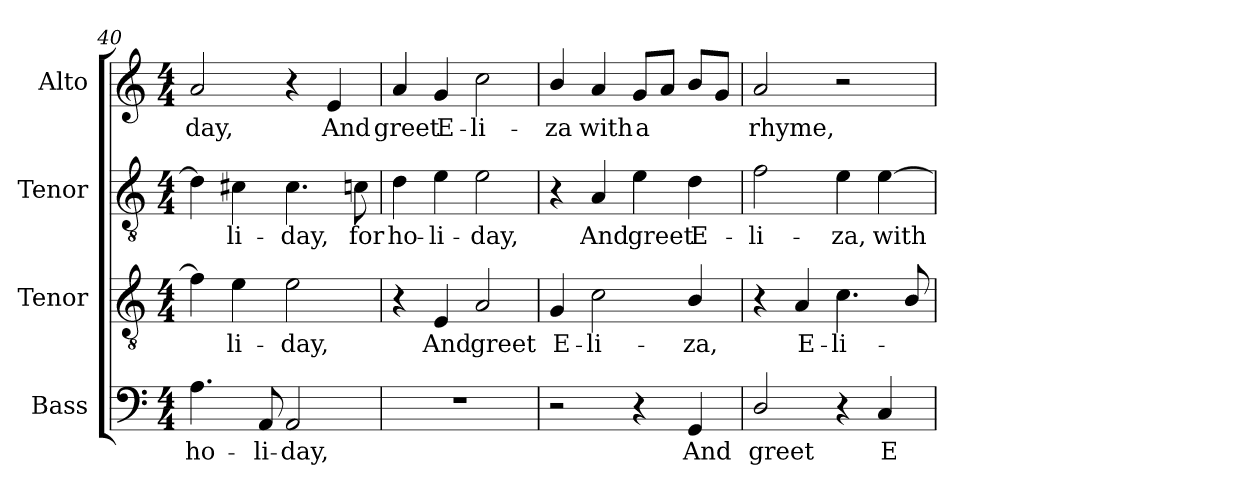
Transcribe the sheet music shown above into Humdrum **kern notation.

**kern	**text	**kern	**text	**kern	**text	**kern	**text
*part4	*part4	*part3	*part3	*part2	*part2	*part1	*part1
*staff4	*staff4	*staff3	*staff3	*staff2	*staff2	*staff1	*staff1
*I"Bass	*	*I"Tenor	*	*I"Tenor	*	*I"Alto	*
*I'B.	*	*I'T.	*	*I'T.	*	*I'A.	*
!!LO:PB:g=z
*clefF4	*	*clefGv2	*	*clefGv2	*	*clefG2	*
*	*	*ITrd7c12	*	*ITrd7c12	*	*	*
*k[]	*	*k[]	*	*k[]	*	*k[]	*
*C:	*	*C:	*	*C:	*	*C:	*
*M4/4	*	*M4/4	*	*M4/4	*	*M4/4	*
=40	=40	=40	=40	=40	=40	=40	=40
!	!LO:LY:b:color=#000000	!	!	!	!	!	!
!	!	!	!	!	!	!	!LO:LY:b:color=#000000
4.Ai\	ho-	4Fi\]	.	4Di\]	.	2ai/	-day,
!	!	!	!LO:LY:b:color=#000000	!	!	!	!
!	!	!	!	!	!LO:LY:b:color=#000000	!	!
.	.	4Ei\	-li-	4C#Xi\	-li-	.	.
!	!LO:LY:b:color=#000000	!	!	!	!	!	!
8AAi/	-li-	.	.	.	.	.	.
!	!LO:LY:b:color=#000000	!	!	!	!	!	!
!	!	!	!LO:LY:b:color=#000000	!	!	!	!
!	!	!	!	!	!LO:LY:b:color=#000000	!	!
2AAi/	-day,	2Ei\	-day,	4.C#i\	-day,	4r	.
!	!	!	!	!	!	!	!LO:LY:b:color=#000000
.	.	.	.	.	.	4ei/	And
!	!	!	!	!	!LO:LY:b:color=#000000	!	!
.	.	.	.	8Cni\	for	.	.
=41	=41	=41	=41	=41	=41	=41	=41
!	!	!	!	!	!LO:LY:b:color=#000000	!	!
!	!	!	!	!	!	!	!LO:LY:b:color=#000000
1r	.	4r	.	4Di\	ho-	4ai/	greet
!	!	!	!LO:LY:b:color=#000000	!	!	!	!
!	!	!	!	!	!LO:LY:b:color=#000000	!	!
!	!	!	!	!	!	!	!LO:LY:b:color=#000000
.	.	4EEi/	And	4Ei\	-li-	4gi/	E-
!	!	!	!LO:LY:b:color=#000000	!	!	!	!
!	!	!	!	!	!LO:LY:b:color=#000000	!	!
!	!	!	!	!	!	!	!LO:LY:b:color=#000000
.	.	2AAi/	greet	2Ei\	-day,	2cci\	-li-
=42	=42	=42	=42	=42	=42	=42	=42
!	!	!	!LO:LY:b:color=#000000	!	!	!	!
!	!	!	!	!	!	!	!LO:LY:b:color=#000000
2r	.	4GGi/	E-	4r	.	4bi/	-za
!	!	!	!LO:LY:b:color=#000000	!	!	!	!
!	!	!	!	!	!LO:LY:b:color=#000000	!	!
!	!	!	!	!	!	!	!LO:LY:b:color=#000000
.	.	2Ci\	-li-	4AAi/	And	4ai/	with
!	!	!	!	!	!LO:LY:b:color=#000000	!	!
!	!	!	!	!	!	!	!LO:LY:b:color=#000000
4r	.	.	.	4Ei\	greet	8gi/L	a
.	.	.	.	.	.	8ai/J	.
!	!LO:LY:b:color=#000000	!	!	!	!	!	!
!	!	!	!LO:LY:b:color=#000000	!	!	!	!
!	!	!	!	!	!LO:LY:b:color=#000000	!	!
4GGi/	And	4BBi/	-za,	4Di\	E-	8bi/L	.
.	.	.	.	.	.	8gi/J	.
=43	=43	=43	=43	=43	=43	=43	=43
!	!LO:LY:b:color=#000000	!	!	!	!	!	!
!	!	!	!	!	!LO:LY:b:color=#000000	!	!
!	!	!	!	!	!	!	!LO:LY:b:color=#000000
2Di/	greet	4r	.	2Fi\	-li-	2ai/	rhyme,
!	!	!	!LO:LY:b:color=#000000	!	!	!	!
.	.	4AAi/	E-	.	.	.	.
!	!	!	!LO:LY:b:color=#000000	!	!	!	!
!	!	!	!	!	!LO:LY:b:color=#000000	!	!
4r	.	4.Ci\	-li-	4Ei\	-za,	2r	.
!	!LO:LY:b:color=#000000	!	!	!	!	!	!
!	!	!	!	!	!LO:LY:b:color=#000000	!	!
4Ci/	E-	.	.	[4Ei\	with	.	.
.	.	8BBi/	.	.	.	.	.
=	=	=	=	=	=	=	=
*-	*-	*-	*-	*-	*-	*-	*-
